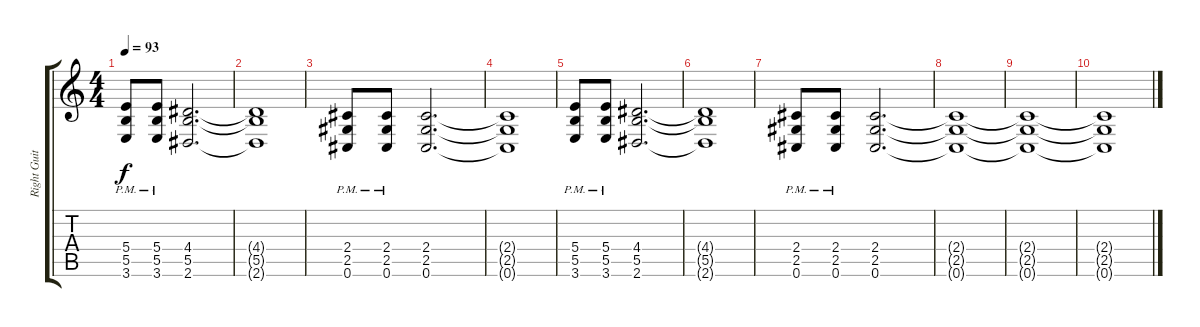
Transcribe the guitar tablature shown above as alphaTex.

\track ("Right Guitar" "Right Guit") {instrument distortionguitar}
\staff {score tabs}
\tuning (Db4 Ab3 E3 B2 Gb2 Db2) {hide}
\ts (4 4)
\tempo 93
\clef g2
\ks c
(5.4{pm} 5.5{pm} 3.6{pm}).8{dy f} (5.4{pm} 5.5{pm} 3.6{pm}).8 (4.4 5.5 2.6).2{d} |
(4.4{t} 5.5{t} 2.6{t}).1 |
(2.4{pm} 2.5{pm} 0.6{pm}).8 (2.4{pm} 2.5{pm} 0.6{pm}).8 (2.4 2.5 0.6).2{d} |
(2.4{t} 2.5{t} 0.6{t}).1 |
(5.4{pm} 5.5{pm} 3.6{pm}).8 (5.4{pm} 5.5{pm} 3.6{pm}).8 (4.4 5.5 2.6).2{d} |
(4.4{t} 5.5{t} 2.6{t}).1 |
(2.4{pm} 2.5{pm} 0.6{pm}).8 (2.4{pm} 2.5{pm} 0.6{pm}).8 (2.4 2.5 0.6).2{d} |
(2.4{t} 2.5{t} 0.6{t}).1 |
(2.4{t} 2.5{t} 0.6{t}).1 |
(2.4{t} 2.5{t} 0.6{t}).1
